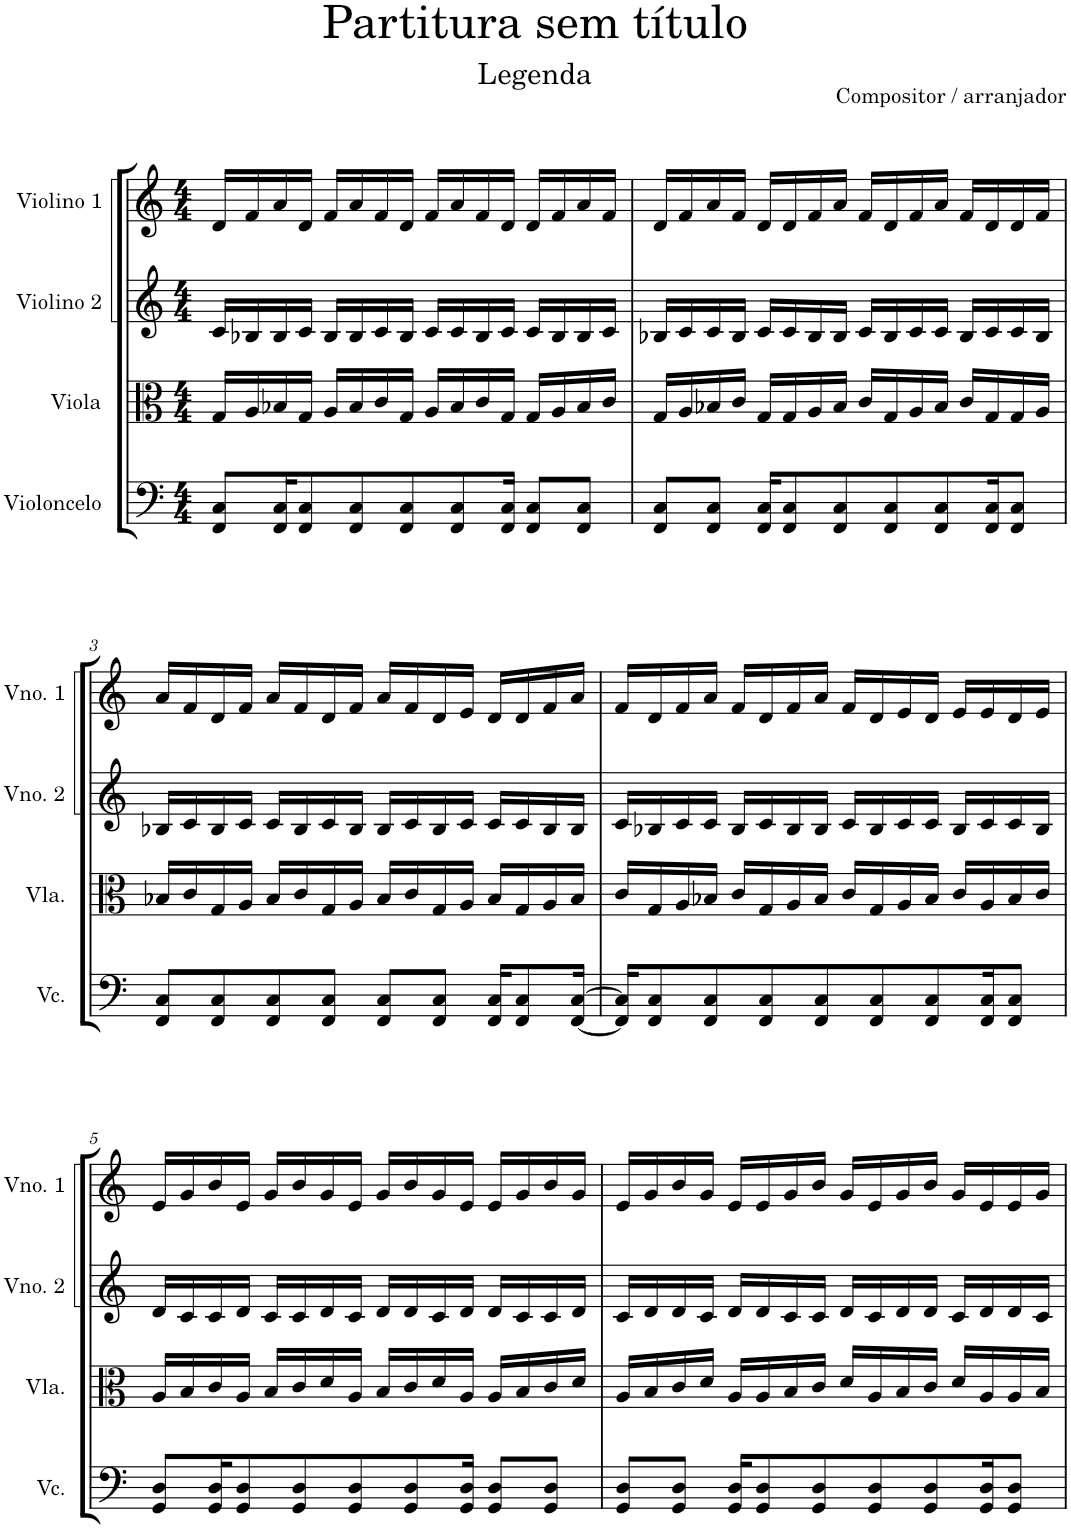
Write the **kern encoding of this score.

**kern	**kern	**kern	**kern
*part4	*part3	*part2	*part1
*staff4	*staff3	*staff2	*staff1
*I"Violoncelo	*I"Viola	*I"Violino 2	*I"Violino 1
*I'Vc.	*I'Vla.	*I'Vno. 2	*I'Vno. 1
*clefF4	*clefC3	*clefG2	*clefG2
*k[]	*k[]	*k[]	*k[]
*M4/4	*M4/4	*M4/4	*M4/4
=1	=1	=1	=1
8FF/ 8C/L	16G/LL	16c/LL	16d/LL
.	16A/	16B-X/	16f/
16FF/ 16C/K	16B-X/	16B-/	16a/
8FF/ 8C/	16G/JJ	16c/JJ	16d/JJ
.	16A/LL	16B-/LL	16f/LL
8FF/ 8C/	16B-/	16B-/	16a/
.	16c/	16c/	16f/
8FF/ 8C/	16G/JJ	16B-/JJ	16d/JJ
.	16A/LL	16c/LL	16f/LL
8FF/ 8C/	16B-/	16c/	16a/
.	16c/	16B-/	16f/
16FF/ 16C/Jk	16G/JJ	16c/JJ	16d/JJ
8FF/ 8C/L	16G/LL	16c/LL	16d/LL
.	16A/	16B-/	16f/
8FF/ 8C/J	16B-/	16B-/	16a/
.	16c/JJ	16c/JJ	16f/JJ
=2	=2	=2	=2
8FF/ 8C/L	16G/LL	16B-X/LL	16d/LL
.	16A/	16c/	16f/
8FF/ 8C/J	16B-X/	16c/	16a/
.	16c/JJ	16B-/JJ	16f/JJ
16FF/ 16C/KL	16G/LL	16c/LL	16d/LL
8FF/ 8C/	16G/	16c/	16d/
.	16A/	16B-/	16f/
8FF/ 8C/	16B-/JJ	16B-/JJ	16a/JJ
.	16c/LL	16c/LL	16f/LL
8FF/ 8C/	16G/	16B-/	16d/
.	16A/	16c/	16f/
8FF/ 8C/	16B-/JJ	16c/JJ	16a/JJ
.	16c/LL	16B-/LL	16f/LL
16FF/ 16C/K	16G/	16c/	16d/
8FF/ 8C/J	16G/	16c/	16d/
.	16A/JJ	16B-/JJ	16f/JJ
!!LO:LB:g=z
=3	=3	=3	=3
8FF/ 8C/L	16B-X/LL	16B-X/LL	16a/LL
.	16c/	16c/	16f/
8FF/ 8C/	16G/	16B-/	16d/
.	16A/JJ	16c/JJ	16f/JJ
8FF/ 8C/	16B-/LL	16c/LL	16a/LL
.	16c/	16B-/	16f/
8FF/ 8C/J	16G/	16c/	16d/
.	16A/JJ	16B-/JJ	16f/JJ
8FF/ 8C/L	16B-/LL	16B-/LL	16a/LL
.	16c/	16c/	16f/
8FF/ 8C/J	16G/	16B-/	16d/
.	16A/JJ	16c/JJ	16e/JJ
16FF/ 16C/KL	16B-/LL	16c/LL	16d/LL
8FF/ 8C/	16G/	16c/	16d/
.	16A/	16B-/	16f/
[16FF/ [16C/Jk	16B-/JJ	16B-/JJ	16a/JJ
=4	=4	=4	=4
16FF/] 16C/]KL	16c/LL	16c/LL	16f/LL
8FF/ 8C/	16G/	16B-X/	16d/
.	16A/	16c/	16f/
8FF/ 8C/	16B-X/JJ	16c/JJ	16a/JJ
.	16c/LL	16B-/LL	16f/LL
8FF/ 8C/	16G/	16c/	16d/
.	16A/	16B-/	16f/
8FF/ 8C/	16B-/JJ	16B-/JJ	16a/JJ
.	16c/LL	16c/LL	16f/LL
8FF/ 8C/	16G/	16B-/	16d/
.	16A/	16c/	16e/
8FF/ 8C/	16B-/JJ	16c/JJ	16d/JJ
.	16c/LL	16B-/LL	16e/LL
16FF/ 16C/K	16A/	16c/	16e/
8FF/ 8C/J	16B-/	16c/	16d/
.	16c/JJ	16B-/JJ	16e/JJ
!!LO:LB:g=z
=5	=5	=5	=5
8GG/ 8D/L	16A/LL	16d/LL	16e/LL
.	16B/	16c/	16g/
16GG/ 16D/K	16c/	16c/	16b/
8GG/ 8D/	16A/JJ	16d/JJ	16e/JJ
.	16B/LL	16c/LL	16g/LL
8GG/ 8D/	16c/	16c/	16b/
.	16d/	16d/	16g/
8GG/ 8D/	16A/JJ	16c/JJ	16e/JJ
.	16B/LL	16d/LL	16g/LL
8GG/ 8D/	16c/	16d/	16b/
.	16d/	16c/	16g/
16GG/ 16D/Jk	16A/JJ	16d/JJ	16e/JJ
8GG/ 8D/L	16A/LL	16d/LL	16e/LL
.	16B/	16c/	16g/
8GG/ 8D/J	16c/	16c/	16b/
.	16d/JJ	16d/JJ	16g/JJ
=6	=6	=6	=6
8GG/ 8D/L	16A/LL	16c/LL	16e/LL
.	16B/	16d/	16g/
8GG/ 8D/J	16c/	16d/	16b/
.	16d/JJ	16c/JJ	16g/JJ
16GG/ 16D/KL	16A/LL	16d/LL	16e/LL
8GG/ 8D/	16A/	16d/	16e/
.	16B/	16c/	16g/
8GG/ 8D/	16c/JJ	16c/JJ	16b/JJ
.	16d/LL	16d/LL	16g/LL
8GG/ 8D/	16A/	16c/	16e/
.	16B/	16d/	16g/
8GG/ 8D/	16c/JJ	16d/JJ	16b/JJ
.	16d/LL	16c/LL	16g/LL
16GG/ 16D/K	16A/	16d/	16e/
8GG/ 8D/J	16A/	16d/	16e/
.	16B/JJ	16c/JJ	16g/JJ
=	=	=	=
*-	*-	*-	*-
